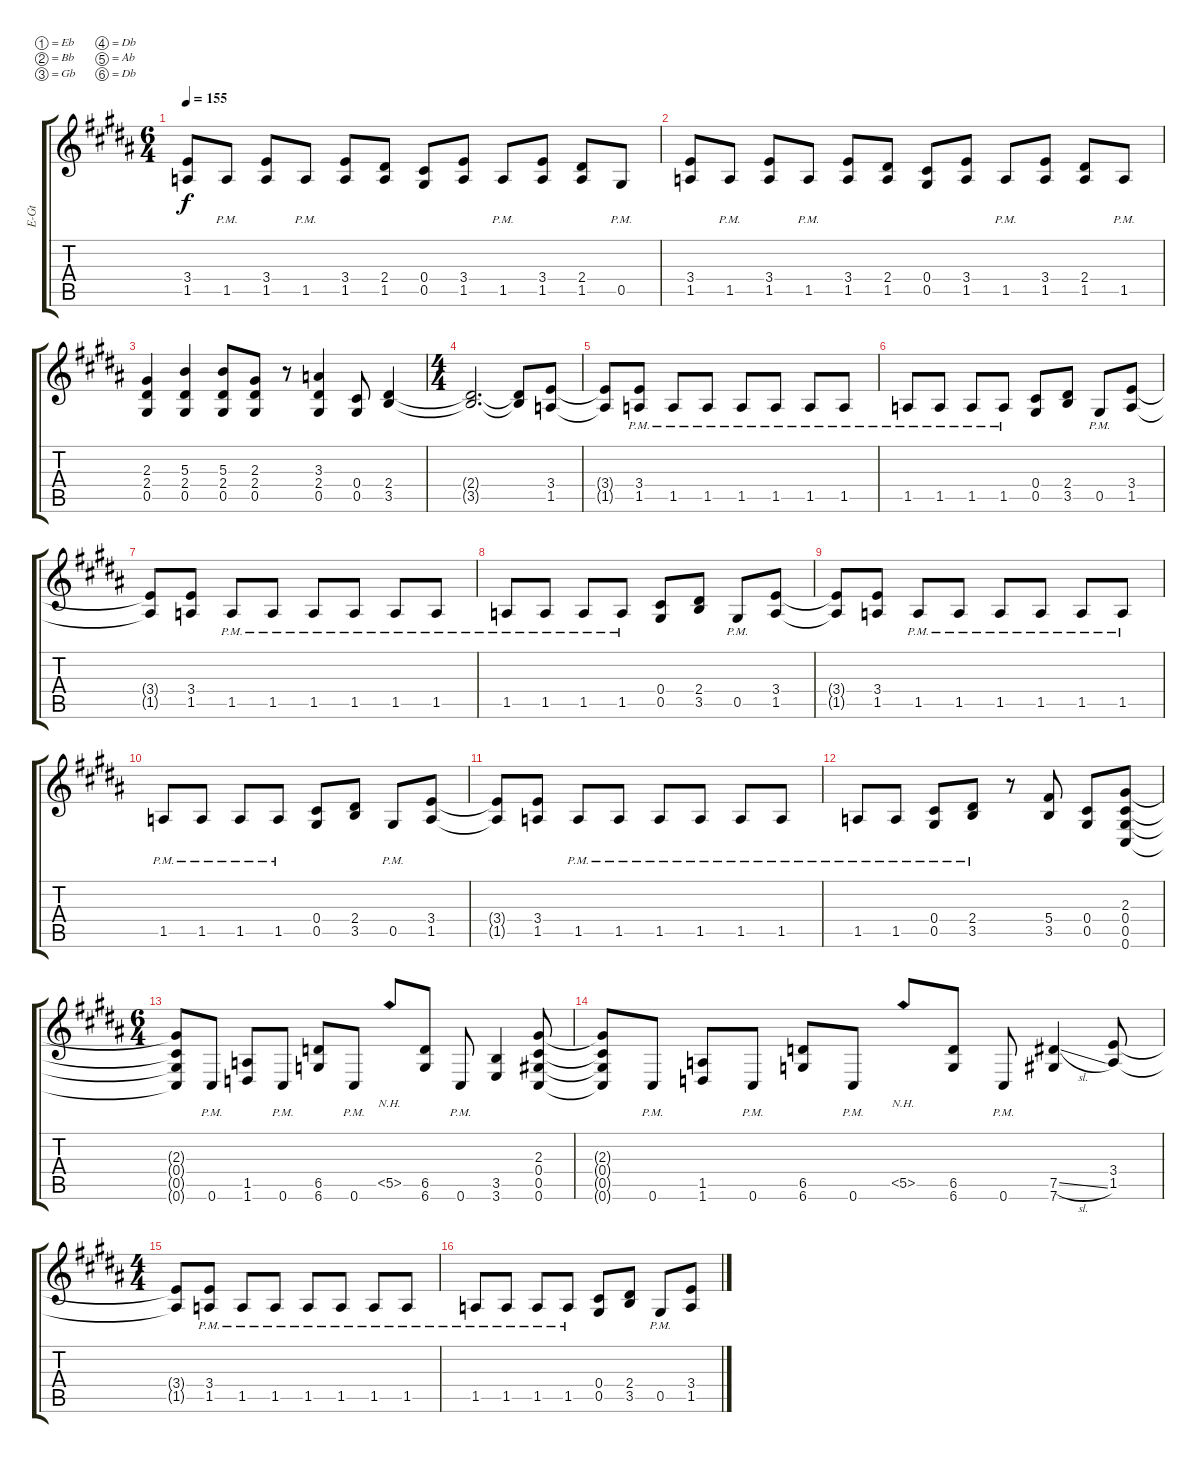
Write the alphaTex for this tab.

\bracketExtendMode groupsimilarinstruments
\otherSystemsTrackNameOrientation horizontal
\track ("Electric Guitar 1" "E-Gt") {instrument distortionguitar}
\staff {score tabs}
\tuning (Eb4 Bb3 Gb3 Db3 Ab2 Db2)
\ts (6 4)
\tempo 155
\clef g2
\ks b
(1.5{acc b} 3.4{acc forcenatural}).8{dy f beam Up} 1.5{pm acc b}.8{beam Up} (1.5{acc b} 3.4{acc forcenatural}).8{beam Up} 1.5{pm acc b}.8{beam Up} (1.5{acc b} 3.4{acc forcenatural}).8{beam Up} (2.4{acc forcenatural} 1.5{acc b}).8{beam Up} (0.5{acc forcenatural} 0.4{acc forcenatural}).8{beam Up} (1.5{acc b} 3.4{acc forcenatural}).8{beam Up} 1.5{pm acc b}.8{beam Up} (1.5{acc b} 3.4{acc forcenatural}).8{beam Up} (1.5{acc b} 2.4{acc forcenatural}).8{beam Up} 0.5{pm acc forcenatural}.8{beam Up} |
(1.5{acc b} 3.4{acc forcenatural}).8{beam Up} 1.5{pm acc b}.8{beam Up} (1.5{acc b} 3.4{acc forcenatural}).8{beam Up} 1.5{pm acc b}.8{beam Up} (1.5{acc b} 3.4{acc forcenatural}).8{beam Up} (2.4{acc forcenatural} 1.5{acc b}).8{beam Up} (0.5{acc forcenatural} 0.4{acc forcenatural}).8{beam Up} (1.5{acc b} 3.4{acc forcenatural}).8{beam Up} 1.5{pm acc b}.8{beam Up} (1.5{acc b} 3.4{acc forcenatural}).8{beam Up} (1.5{acc b} 2.4{acc forcenatural}).8{beam Up} 1.5{pm acc b}.8{beam Up} |
(0.5{acc forcenatural} 2.4{acc forcenatural} 2.3{acc forcenatural}).4{beam Up} (0.5{acc forcenatural} 2.4{acc forcenatural} 5.3{acc forcenatural}).4{beam Up} (0.5{acc forcenatural} 2.4{acc forcenatural} 5.3{acc forcenatural}).8{beam Up} (2.3{acc forcenatural} 2.4{acc forcenatural} 0.5{acc forcenatural}).8{beam Up} r.8{beam Up} (0.5{acc forcenatural} 2.4{acc forcenatural} 3.3{acc b}).4{beam Up} (0.5{acc forcenatural} 0.4{acc forcenatural}).8{beam Up} (3.5{acc forcenatural} 2.4{acc forcenatural}).4{beam Up} |
\ts (4 4)
(3.5{t acc forcenatural} 2.4{t acc forcenatural}).2{d beam Up} (3.5{t acc forcenatural} 2.4{t acc forcenatural}).8{beam Up} (1.5{acc b} 3.4{acc forcenatural}).8{beam Up} |
(1.5{t acc b} 3.4{t acc forcenatural}).8{beam Up} (1.5{acc b} 3.4{pm acc forcenatural}).8{beam Up} 1.5{pm acc b}.8{beam Up} 1.5{pm acc b}.8{beam Up} 1.5{pm acc b}.8{beam Up} 1.5{pm acc b}.8{beam Up} 1.5{pm acc b}.8{beam Up} 1.5{pm acc b}.8{beam Up} |
1.5{pm acc b}.8{beam Up} 1.5{pm acc b}.8{beam Up} 1.5{pm acc b}.8{beam Up} 1.5{pm acc b}.8{beam Up} (0.5{acc forcenatural} 0.4{acc forcenatural}).8{beam Up} (3.5{acc forcenatural} 2.4{acc forcenatural}).8{beam Up} 0.5{pm acc forcenatural}.8{beam Up} (1.5{acc b} 3.4{acc forcenatural}).8{beam Up} |
(3.4{t acc forcenatural} 1.5{t acc b}).8{beam Up} (1.5{acc b} 3.4{acc forcenatural}).8{beam Up} 1.5{pm acc b}.8{beam Up} 1.5{pm acc b}.8{beam Up} 1.5{pm acc b}.8{beam Up} 1.5{pm acc b}.8{beam Up} 1.5{pm acc b}.8{beam Up} 1.5{pm acc b}.8{beam Up} |
1.5{pm acc b}.8{beam Up} 1.5{pm acc b}.8{beam Up} 1.5{pm acc b}.8{beam Up} 1.5{pm acc b}.8{beam Up} (0.5{acc forcenatural} 0.4{acc forcenatural}).8{beam Up} (3.5{acc forcenatural} 2.4{acc forcenatural}).8{beam Up} 0.5{pm acc forcenatural}.8{beam Up} (1.5{acc b} 3.4{acc forcenatural}).8{beam Up} |
(3.4{t acc forcenatural} 1.5{t acc b}).8{beam Up} (1.5{acc b} 3.4{acc forcenatural}).8{beam Up} 1.5{pm acc b}.8{beam Up} 1.5{pm acc b}.8{beam Up} 1.5{pm acc b}.8{beam Up} 1.5{pm acc b}.8{beam Up} 1.5{pm acc b}.8{beam Up} 1.5{pm acc b}.8{beam Up} |
1.5{pm acc b}.8{beam Up} 1.5{pm acc b}.8{beam Up} 1.5{pm acc b}.8{beam Up} 1.5{pm acc b}.8{beam Up} (0.5{acc forcenatural} 0.4{acc forcenatural}).8{beam Up} (3.5{acc forcenatural} 2.4{acc forcenatural}).8{beam Up} 0.5{pm acc forcenatural}.8{beam Up} (1.5{acc b} 3.4{acc forcenatural}).8{beam Up} |
(3.4{t acc forcenatural} 1.5{t acc b}).8{beam Up} (1.5{acc b} 3.4{acc forcenatural}).8{beam Up} 1.5{pm acc b}.8{beam Up} 1.5{pm acc b}.8{beam Up} 1.5{pm acc b}.8{beam Up} 1.5{pm acc b}.8{beam Up} 1.5{pm acc b}.8{beam Up} 1.5{pm acc b}.8{beam Up} |
1.5{pm acc b}.8{beam Up} 1.5{pm acc b}.8{beam Up} (0.5{pm acc forcenatural} 0.4{acc forcenatural}).8{beam Up} (3.5{pm acc forcenatural} 2.4{acc forcenatural}).8{beam Up} r.8{beam Up} (3.5{acc forcenatural} 5.4{acc forcenatural}).8{beam Up} (0.4{acc forcenatural} 0.5{acc forcenatural}).8{beam Up} (0.6{acc forcenatural} 0.5{acc forcenatural} 0.4{acc forcenatural} 2.3{acc forcenatural}).8{beam Up} |
\ts (6 4)
(2.3{t acc forcenatural} 0.4{t acc forcenatural} 0.5{t acc forcenatural} 0.6{t acc forcenatural}).8{beam Up} 0.6{pm acc forcenatural}.8{beam Up} (1.6{acc b} 1.5{acc b}).8{beam Up} 0.6{pm acc forcenatural}.8{beam Up} (6.6{acc b} 6.5{acc b}).8{beam Up} 0.6{pm acc forcenatural}.8{beam Up} 5.5{nh acc forcenatural}.8{beam Up} (6.6{acc b} 6.5{acc b}).8{beam Up} 0.6{pm acc forcenatural}.8{beam Up} (3.6{acc forcenatural} 3.5{acc forcenatural}).4{beam Up} (0.5{acc forcenatural} 0.6{acc forcenatural} 0.4{acc forcenatural} 2.3{acc forcenatural}).8{beam Up} |
(2.3{t acc forcenatural} 0.4{t acc forcenatural} 0.5{t acc forcenatural} 0.6{t acc forcenatural}).8{beam Up} 0.6{pm acc forcenatural}.8{beam Up} (1.6{acc b} 1.5{acc b}).8{beam Up} 0.6{pm acc forcenatural}.8{beam Up} (6.6{acc b} 6.5{acc b}).8{beam Up} 0.6{pm acc forcenatural}.8{beam Up} 5.5{nh acc forcenatural}.8{beam Up} (6.6{acc b} 6.5{acc b}).8{beam Up} 0.6{pm acc forcenatural}.8{beam Up} (7.6{acc forcenatural} 7.5{sl acc forcenatural}).4{beam Up} (1.5{acc b} 3.4{acc forcenatural}).8{beam Up} |
\ts (4 4)
(1.5{t acc b} 3.4{t acc forcenatural}).8{beam Up} (1.5{acc b} 3.4{pm acc forcenatural}).8{beam Up} 1.5{pm acc b}.8{beam Up} 1.5{pm acc b}.8{beam Up} 1.5{pm acc b}.8{beam Up} 1.5{pm acc b}.8{beam Up} 1.5{pm acc b}.8{beam Up} 1.5{pm acc b}.8{beam Up} |
1.5{pm acc b}.8{beam Up} 1.5{pm acc b}.8{beam Up} 1.5{pm acc b}.8{beam Up} 1.5{pm acc b}.8{beam Up} (0.5{acc forcenatural} 0.4{acc forcenatural}).8{beam Up} (3.5{acc forcenatural} 2.4{acc forcenatural}).8{beam Up} 0.5{pm acc forcenatural}.8{beam Up} (1.5{acc b} 3.4{acc forcenatural}).8{beam Up}
